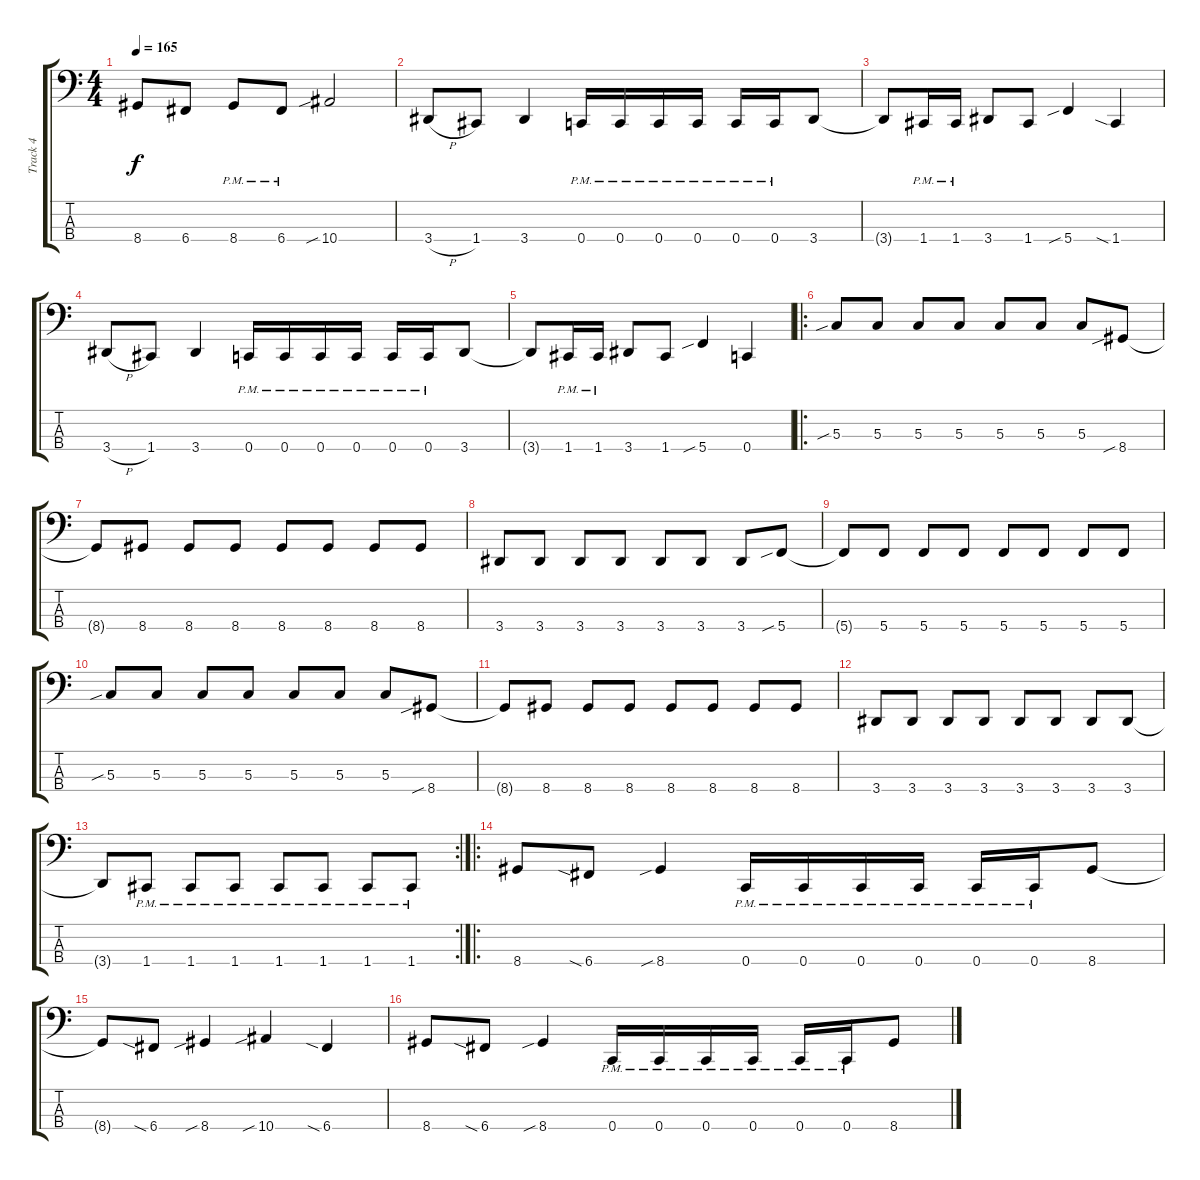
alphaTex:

\track ("Track 4" "Track 4") {instrument electricbassfinger}
\staff {score tabs}
\tuning (F2 C2 G1 C1) {hide}
\ts (4 4)
\tempo 165
\clef f4
\ks c
8.4{t}.8{dy f} 6.4.8 8.4{pm}.8 6.4{pm}.8 10.4{sib}.2 |
3.4{h}.8 1.4.8 3.4.4 0.4{pm}.16 0.4{pm}.16 0.4{pm}.16 0.4{pm}.16 0.4{pm}.16 0.4{pm}.16 3.4.8 |
3.4{t}.8 1.4{pm}.16 1.4{pm}.16 3.4.8 1.4.8 5.4{sib}.4 1.4{sia}.4 |
3.4{h}.8 1.4.8 3.4.4 0.4{pm}.16 0.4{pm}.16 0.4{pm}.16 0.4{pm}.16 0.4{pm}.16 0.4{pm}.16 3.4.8 |
3.4{t}.8 1.4{pm}.16 1.4{pm}.16 3.4.8 1.4.8 5.4{sib}.4 0.4.4 |
\ro
5.3{sib}.8 5.3.8 5.3.8 5.3.8 5.3.8 5.3.8 5.3.8 8.4{sib}.8 |
8.4{t}.8 8.4.8 8.4.8 8.4.8 8.4.8 8.4.8 8.4.8 8.4.8 |
3.4.8 3.4.8 3.4.8 3.4.8 3.4.8 3.4.8 3.4.8 5.4{sib}.8 |
5.4{t}.8 5.4.8 5.4.8 5.4.8 5.4.8 5.4.8 5.4.8 5.4.8 |
5.3{sib}.8 5.3.8 5.3.8 5.3.8 5.3.8 5.3.8 5.3.8 8.4{sib}.8 |
8.4{t}.8 8.4.8 8.4.8 8.4.8 8.4.8 8.4.8 8.4.8 8.4.8 |
3.4.8 3.4.8 3.4.8 3.4.8 3.4.8 3.4.8 3.4.8 3.4.8 |
\rc 2
3.4{t}.8 1.4{pm}.8 1.4{pm}.8 1.4{pm}.8 1.4{pm}.8 1.4{pm}.8 1.4{pm}.8 1.4{pm}.8 |
\ro
8.4.8 6.4{sia}.8 8.4{sib}.4 0.4{pm}.16 0.4{pm}.16 0.4{pm}.16 0.4{pm}.16 0.4{pm}.16 0.4{pm}.16 8.4.8 |
8.4{t}.8 6.4{sia}.8 8.4{sib}.4 10.4{sib}.4 6.4{sia}.4 |
8.4.8 6.4{sia}.8 8.4{sib}.4 0.4{pm}.16 0.4{pm}.16 0.4{pm}.16 0.4{pm}.16 0.4{pm}.16 0.4{pm}.16 8.4.8
